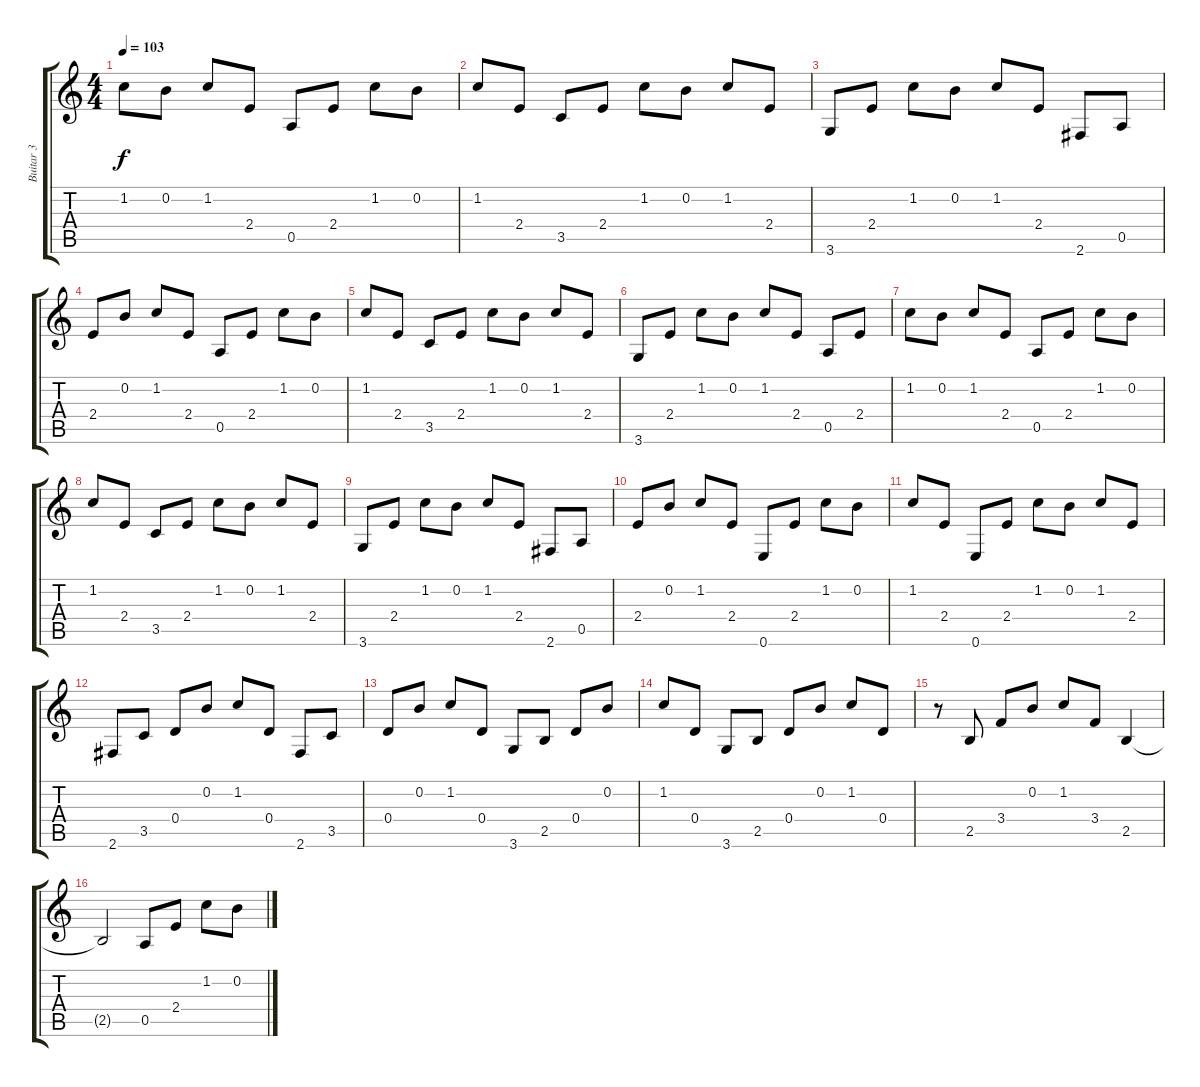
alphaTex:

\track ("Buitar 3" "Buitar 3") {instrument electricguitarclean}
\staff {score tabs}
\tuning (E4 B3 G3 D3 A2 E2) {hide}
\ts (4 4)
\tempo 103
\clef g2
\ks c
1.2.8{dy f} 0.2.8 1.2.8 2.4.8 0.5.8 2.4.8 1.2.8 0.2.8 |
1.2.8 2.4.8 3.5.8 2.4.8 1.2.8 0.2.8 1.2.8 2.4.8 |
3.6.8 2.4.8 1.2.8 0.2.8 1.2.8 2.4.8 2.6.8 0.5.8 |
2.4.8 0.2.8 1.2.8 2.4.8 0.5.8 2.4.8 1.2.8 0.2.8 |
1.2.8 2.4.8 3.5.8 2.4.8 1.2.8 0.2.8 1.2.8 2.4.8 |
3.6.8 2.4.8 1.2.8 0.2.8 1.2.8 2.4.8 0.5.8 2.4.8 |
1.2.8 0.2.8 1.2.8 2.4.8 0.5.8 2.4.8 1.2.8 0.2.8 |
1.2.8 2.4.8 3.5.8 2.4.8 1.2.8 0.2.8 1.2.8 2.4.8 |
3.6.8 2.4.8 1.2.8 0.2.8 1.2.8 2.4.8 2.6.8 0.5.8 |
2.4.8 0.2.8 1.2.8 2.4.8 0.6.8 2.4.8 1.2.8 0.2.8 |
1.2.8 2.4.8 0.6.8 2.4.8 1.2.8 0.2.8 1.2.8 2.4.8 |
2.6.8 3.5.8 0.4.8 0.2.8 1.2.8 0.4.8 2.6.8 3.5.8 |
0.4.8 0.2.8 1.2.8 0.4.8 3.6.8 2.5.8 0.4.8 0.2.8 |
1.2.8 0.4.8 3.6.8 2.5.8 0.4.8 0.2.8 1.2.8 0.4.8 |
r.8 2.5.8 3.4.8 0.2.8 1.2.8 3.4.8 2.5.4 |
2.5{t}.2 0.5.8 2.4.8 1.2.8 0.2.8
